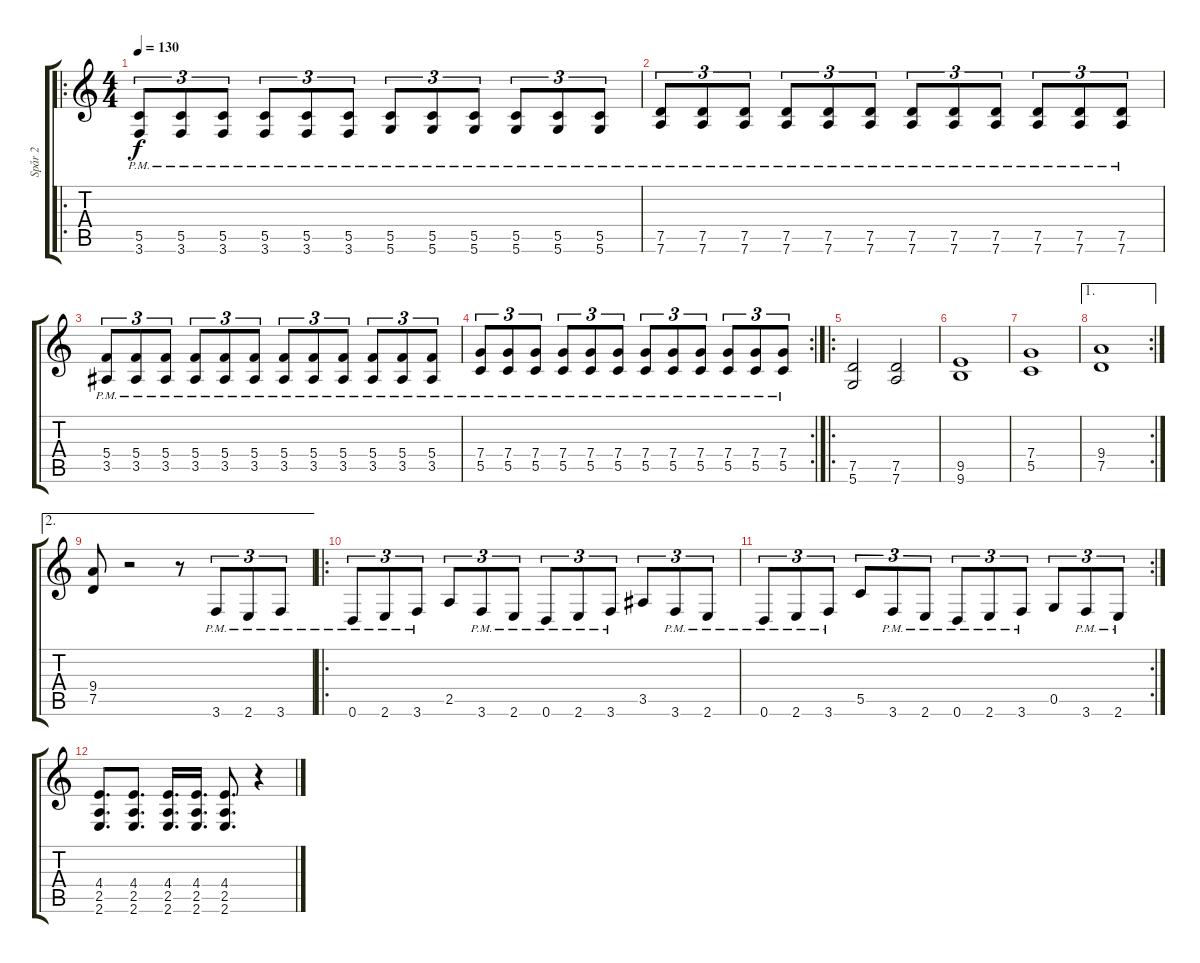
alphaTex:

\track ("Spår 2" "Spår 2") {instrument distortionguitar}
\staff {score tabs}
\tuning (D4 A3 F3 C3 G2 D2) {hide}
\ro
\ts (4 4)
\tempo 130
\clef g2
\ks c
(5.5{pm} 3.6{pm}).8{tu (3 2) dy f} (5.5{pm} 3.6{pm}).8{tu (3 2)} (5.5{pm} 3.6{pm}).8{tu (3 2)} (5.5{pm} 3.6{pm}).8{tu (3 2)} (5.5{pm} 3.6{pm}).8{tu (3 2)} (5.5{pm} 3.6{pm}).8{tu (3 2)} (5.5{pm} 5.6{pm}).8{tu (3 2)} (5.5{pm} 5.6{pm}).8{tu (3 2)} (5.5{pm} 5.6{pm}).8{tu (3 2)} (5.5{pm} 5.6{pm}).8{tu (3 2)} (5.5{pm} 5.6{pm}).8{tu (3 2)} (5.5{pm} 5.6{pm}).8{tu (3 2)} |
(7.5{pm} 7.6{pm}).8{tu (3 2)} (7.5{pm} 7.6{pm}).8{tu (3 2)} (7.5{pm} 7.6{pm}).8{tu (3 2)} (7.5{pm} 7.6{pm}).8{tu (3 2)} (7.5{pm} 7.6{pm}).8{tu (3 2)} (7.5{pm} 7.6{pm}).8{tu (3 2)} (7.5{pm} 7.6{pm}).8{tu (3 2)} (7.5{pm} 7.6{pm}).8{tu (3 2)} (7.5{pm} 7.6{pm}).8{tu (3 2)} (7.5{pm} 7.6{pm}).8{tu (3 2)} (7.5{pm} 7.6{pm}).8{tu (3 2)} (7.5{pm} 7.6{pm}).8{tu (3 2)} |
(5.4{pm} 3.5{pm}).8{tu (3 2)} (5.4{pm} 3.5{pm}).8{tu (3 2)} (5.4{pm} 3.5{pm}).8{tu (3 2)} (5.4{pm} 3.5{pm}).8{tu (3 2)} (5.4{pm} 3.5{pm}).8{tu (3 2)} (5.4{pm} 3.5{pm}).8{tu (3 2)} (5.4{pm} 3.5{pm}).8{tu (3 2)} (5.4{pm} 3.5{pm}).8{tu (3 2)} (5.4{pm} 3.5{pm}).8{tu (3 2)} (5.4{pm} 3.5{pm}).8{tu (3 2)} (5.4{pm} 3.5{pm}).8{tu (3 2)} (5.4{pm} 3.5{pm}).8{tu (3 2)} |
\rc 2
(7.4{pm} 5.5{pm}).8{tu (3 2)} (7.4{pm} 5.5{pm}).8{tu (3 2)} (7.4{pm} 5.5{pm}).8{tu (3 2)} (7.4{pm} 5.5{pm}).8{tu (3 2)} (7.4{pm} 5.5{pm}).8{tu (3 2)} (7.4{pm} 5.5{pm}).8{tu (3 2)} (7.4{pm} 5.5{pm}).8{tu (3 2)} (7.4{pm} 5.5{pm}).8{tu (3 2)} (7.4{pm} 5.5{pm}).8{tu (3 2)} (7.4{pm} 5.5{pm}).8{tu (3 2)} (7.4{pm} 5.5{pm}).8{tu (3 2)} (7.4{pm} 5.5{pm}).8{tu (3 2)} |
\ro
(7.5 5.6).2 (7.5 7.6).2 |
(9.5 9.6).1 |
(7.4 5.5).1 |
\ae 1
\rc 2
(9.4 7.5).1 |
\ae 2
(9.4 7.5).8 r.2 r.8 3.6{pm}.8{tu (3 2)} 2.6{pm}.8{tu (3 2)} 3.6{pm}.8{tu (3 2)} |
\ro
0.6{pm}.8{tu (3 2)} 2.6{pm}.8{tu (3 2)} 3.6{pm}.8{tu (3 2)} 2.5.8{tu (3 2)} 3.6{pm}.8{tu (3 2)} 2.6{pm}.8{tu (3 2)} 0.6{pm}.8{tu (3 2)} 2.6{pm}.8{tu (3 2)} 3.6{pm}.8{tu (3 2)} 3.5.8{tu (3 2)} 3.6{pm}.8{tu (3 2)} 2.6{pm}.8{tu (3 2)} |
\rc 2
0.6{pm}.8{tu (3 2)} 2.6{pm}.8{tu (3 2)} 3.6{pm}.8{tu (3 2)} 5.5.8{tu (3 2)} 3.6{pm}.8{tu (3 2)} 2.6{pm}.8{tu (3 2)} 0.6{pm}.8{tu (3 2)} 2.6{pm}.8{tu (3 2)} 3.6{pm}.8{tu (3 2)} 0.5.8{tu (3 2)} 3.6{pm}.8{tu (3 2)} 2.6{pm}.8{tu (3 2)} |
(4.4 2.5 2.6).8{d} (4.4 2.5 2.6).8{d} (4.4 2.5 2.6).16{d} (4.4 2.5 2.6).16{d} (4.4 2.5 2.6).8{d} r.4
